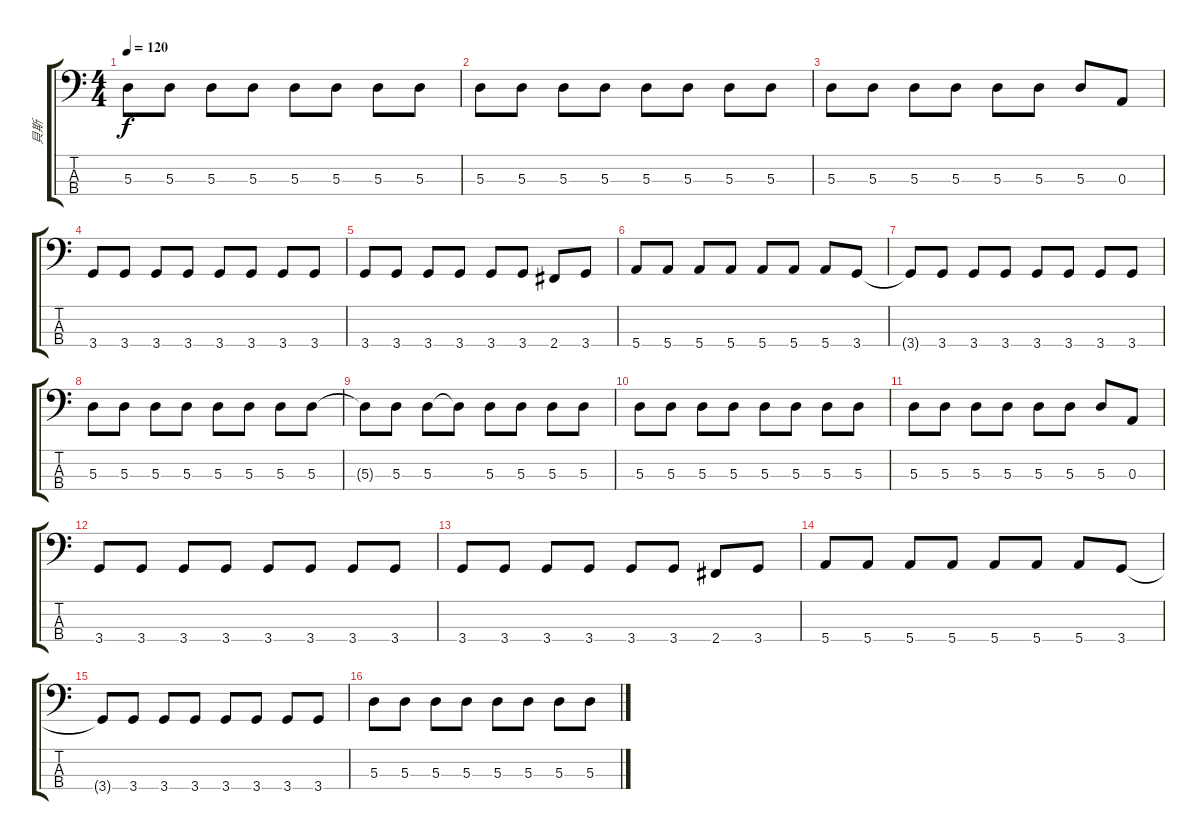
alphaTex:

\track ("貝斯" "貝斯") {instrument electricbassfinger}
\staff {score tabs}
\tuning (G2 D2 A1 E1) {hide}
\ts (4 4)
\tempo 120
\clef f4
\ks c
5.3.8{dy f} 5.3.8 5.3.8 5.3.8 5.3.8 5.3.8 5.3.8 5.3.8 |
5.3.8 5.3.8 5.3.8 5.3.8 5.3.8 5.3.8 5.3.8 5.3.8 |
5.3.8 5.3.8 5.3.8 5.3.8 5.3.8 5.3.8 5.3.8 0.3.8 |
3.4.8 3.4.8 3.4.8 3.4.8 3.4.8 3.4.8 3.4.8 3.4.8 |
3.4.8 3.4.8 3.4.8 3.4.8 3.4.8 3.4.8 2.4.8 3.4.8 |
5.4.8 5.4.8 5.4.8 5.4.8 5.4.8 5.4.8 5.4.8 3.4.8 |
3.4{t}.8 3.4.8 3.4.8 3.4.8 3.4.8 3.4.8 3.4.8 3.4.8 |
5.3.8 5.3.8 5.3.8 5.3.8 5.3.8 5.3.8 5.3.8 5.3.8 |
5.3{t}.8 5.3.8 5.3.8 5.3{t}.8 5.3.8 5.3.8 5.3.8 5.3.8 |
5.3.8 5.3.8 5.3.8 5.3.8 5.3.8 5.3.8 5.3.8 5.3.8 |
5.3.8 5.3.8 5.3.8 5.3.8 5.3.8 5.3.8 5.3.8 0.3.8 |
3.4.8 3.4.8 3.4.8 3.4.8 3.4.8 3.4.8 3.4.8 3.4.8 |
3.4.8 3.4.8 3.4.8 3.4.8 3.4.8 3.4.8 2.4.8 3.4.8 |
5.4.8 5.4.8 5.4.8 5.4.8 5.4.8 5.4.8 5.4.8 3.4.8 |
3.4{t}.8 3.4.8 3.4.8 3.4.8 3.4.8 3.4.8 3.4.8 3.4.8 |
5.3.8 5.3.8 5.3.8 5.3.8 5.3.8 5.3.8 5.3.8 5.3.8
